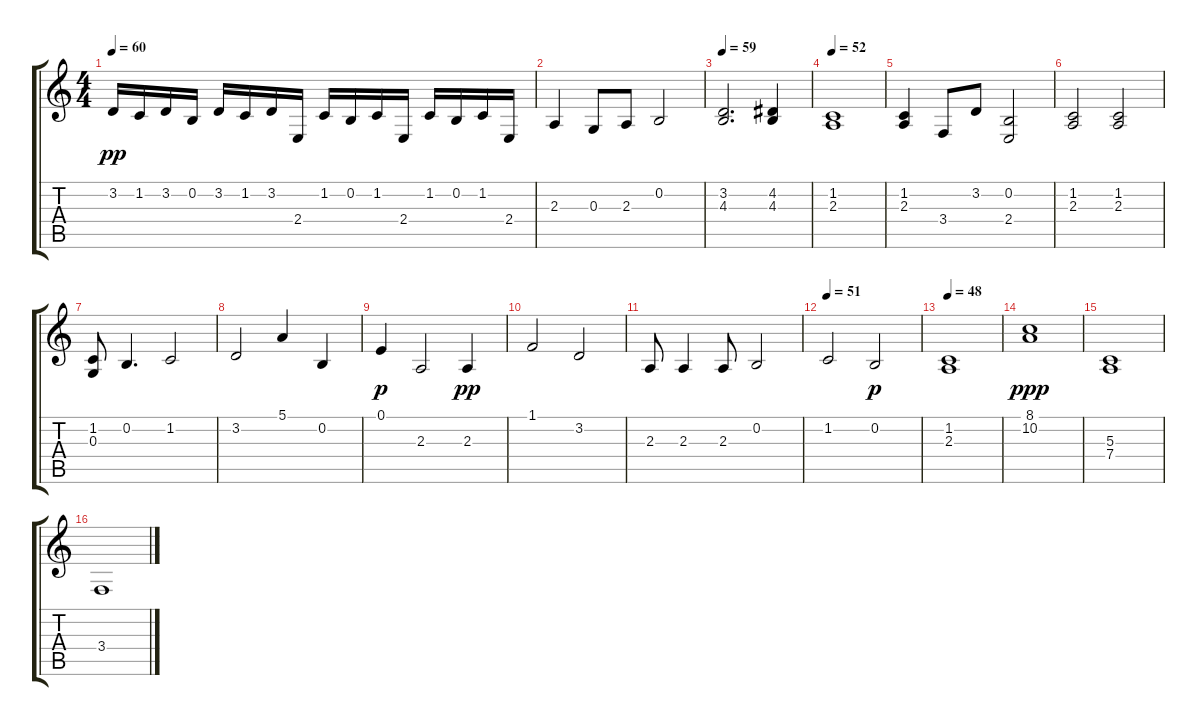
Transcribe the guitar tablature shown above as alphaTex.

\track "" {instrument stringensemble1}
\staff {score tabs}
\tuning (E4 B3 G3 D3 A2 E2) {hide}
\ts (4 4)
\tempo 60
\clef g2
\ks c
3.2.16{dy pp} 1.2.16 3.2.16 0.2.16 3.2.16 1.2.16 3.2.16 2.4.16 1.2.16 0.2.16 1.2.16 2.4.16 1.2.16 0.2.16 1.2.16 2.4.16 |
2.3.4 0.3.8 2.3.8 0.2.2 |
\tempo 59
(3.2 4.3).2{d} (4.2 4.3).4 |
\tempo 52
(1.2 2.3).1{instrument stringensemble1} |
(1.2 2.3).4 3.4.8 3.2.8 (0.2 2.4).2 |
(1.2 2.3).2 (1.2 2.3).2 |
(1.2 0.3).8 0.2.4{d} 1.2.2 |
3.2.2 5.1.4 0.2.4 |
0.1.4{dy p} 2.3.2 2.3.4{dy pp} |
1.1.2 3.2.2 |
2.3.8 2.3.4 2.3.8 0.2.2 |
\tempo 51
1.2.2 0.2.2{dy p} |
\tempo 48
(1.2 2.3).1 |
(8.1 10.2).1{dy ppp} |
(5.3 7.4).1 |
3.4.1
